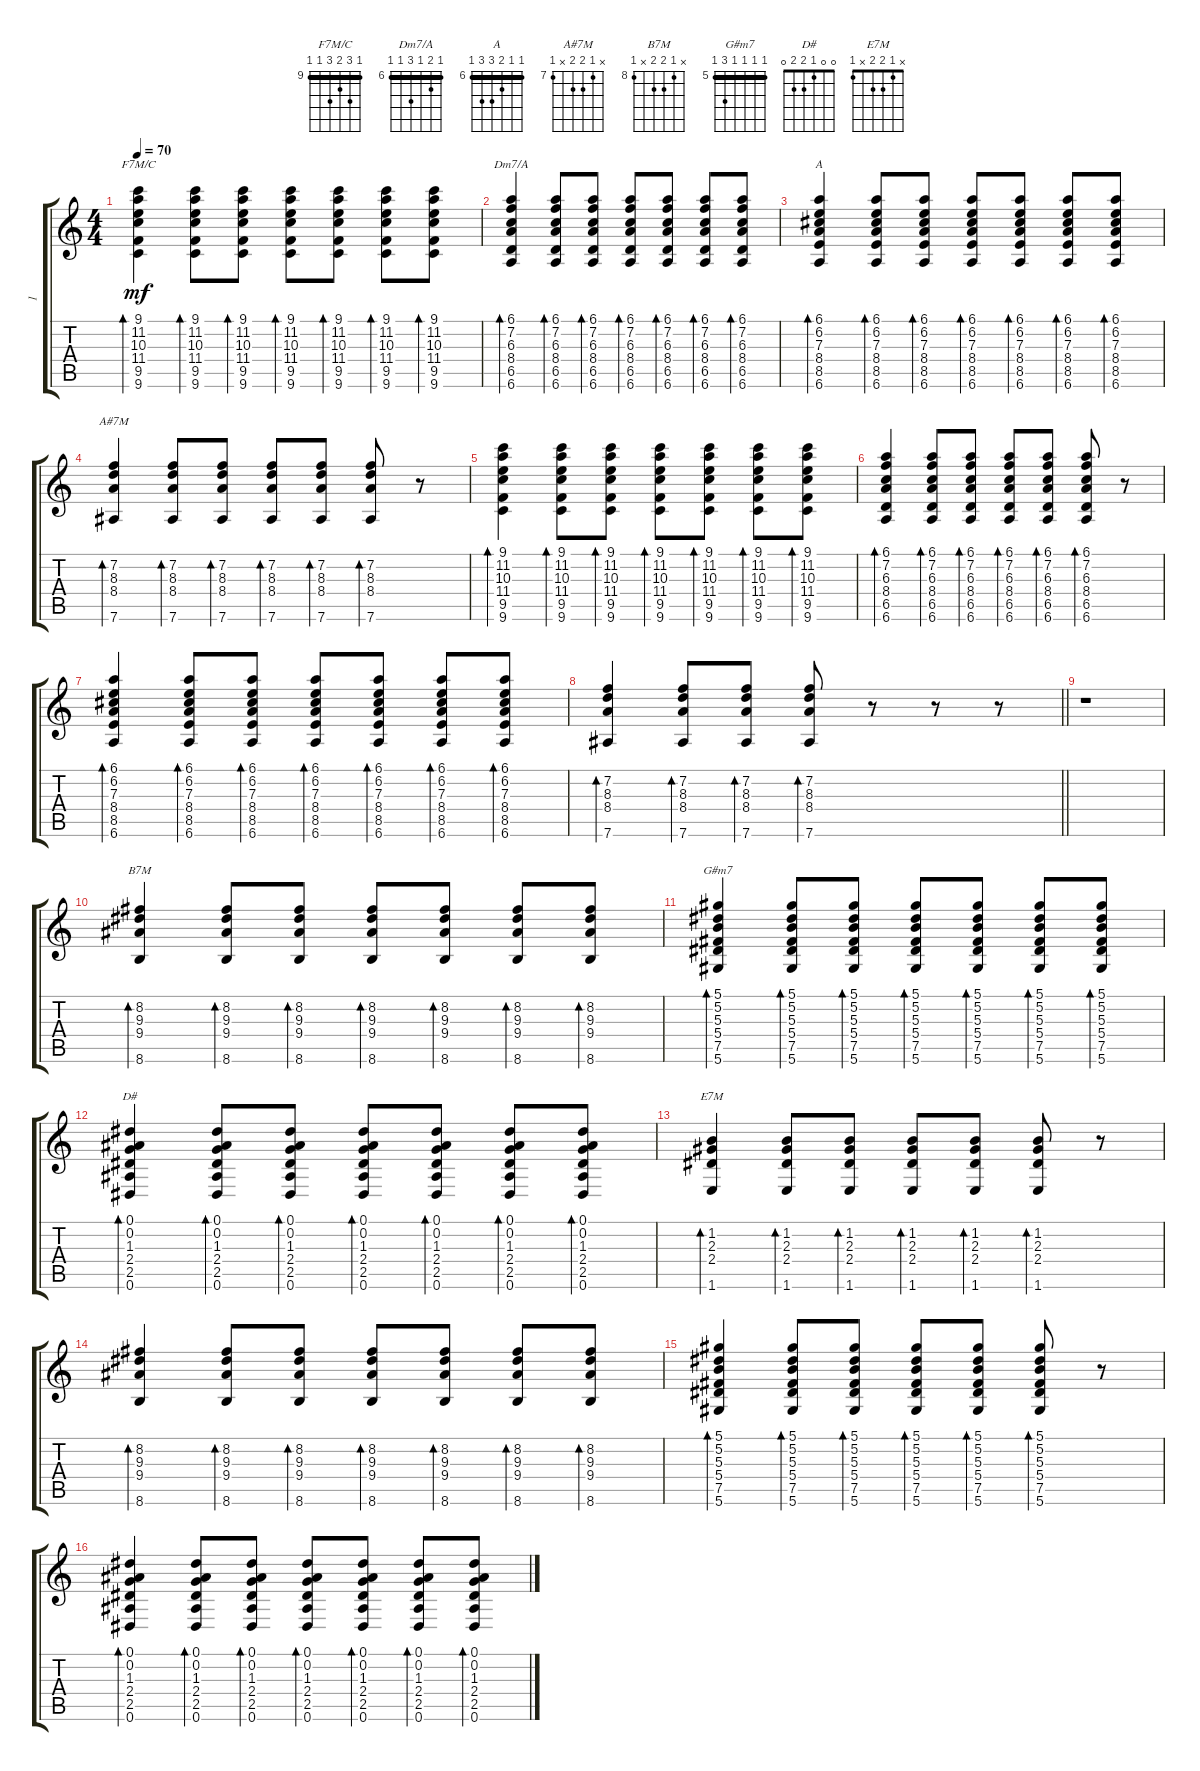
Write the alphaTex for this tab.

\track ("1" "1") {instrument electricguitarclean}
\staff {score tabs}
\tuning (Eb4 Bb3 Gb3 Db3 Ab2 Eb2) {hide}
\chord ("F7M/C" 9 11 10 11 9 9) {firstfret 9 barre 9}
\chord ("Dm7/A" 6 7 6 8 6 6) {firstfret 6 barre 6}
\chord ("A" 6 6 7 8 8 6) {firstfret 6 barre 6}
\chord ("A#7M" x 7 8 8 x 7) {firstfret 7}
\chord ("B7M" x 8 9 9 x 8) {firstfret 8}
\chord ("G#m7" 5 5 5 5 7 5) {firstfret 5 barre 5}
\chord ("D#" 0 0 1 2 2 0)
\chord ("E7M" x 1 2 2 x 1)
\ts (4 4)
\tempo 70
\clef g2
\ks c
(9.1 11.2 10.3 11.4 9.5 9.6).4{bd 30 ch "F7M/C" dy mf instrument electricguitarclean} (9.1 11.2 10.3 11.4 9.5 9.6).8{bd 30} (9.1 11.2 10.3 11.4 9.5 9.6).8{bd 30} (9.1 11.2 10.3 11.4 9.5 9.6).8{bd 30} (9.1 11.2 10.3 11.4 9.5 9.6).8{bd 30} (9.1 11.2 10.3 11.4 9.5 9.6).8{bd 30} (9.1 11.2 10.3 11.4 9.5 9.6).8{bd 30} |
(6.1 7.2 6.3 8.4 6.5 6.6).4{bd 30 ch "Dm7/A"} (6.1 7.2 6.3 8.4 6.5 6.6).8{bd 30} (6.1 7.2 6.3 8.4 6.5 6.6).8{bd 30} (6.1 7.2 6.3 8.4 6.5 6.6).8{bd 30} (6.1 7.2 6.3 8.4 6.5 6.6).8{bd 30} (6.1 7.2 6.3 8.4 6.5 6.6).8{bd 30} (6.1 7.2 6.3 8.4 6.5 6.6).8{bd 30} |
(6.1 6.2 7.3 8.4 8.5 6.6).4{bd 30 ch "A"} (6.1 6.2 7.3 8.4 8.5 6.6).8{bd 30} (6.1 6.2 7.3 8.4 8.5 6.6).8{bd 30} (6.1 6.2 7.3 8.4 8.5 6.6).8{bd 30} (6.1 6.2 7.3 8.4 8.5 6.6).8{bd 30} (6.1 6.2 7.3 8.4 8.5 6.6).8{bd 30} (6.1 6.2 7.3 8.4 8.5 6.6).8{bd 30} |
(7.2 8.3 8.4 7.6).4{bd 30 ch "A#7M"} (7.2 8.3 8.4 7.6).8{bd 30} (7.2 8.3 8.4 7.6).8{bd 30} (7.2 8.3 8.4 7.6).8{bd 30} (7.2 8.3 8.4 7.6).8{bd 30} (7.2 8.3 8.4 7.6).8{bd 30} r.8 |
(9.1 11.2 10.3 11.4 9.5 9.6).4{bd 30} (9.1 11.2 10.3 11.4 9.5 9.6).8{bd 30} (9.1 11.2 10.3 11.4 9.5 9.6).8{bd 30} (9.1 11.2 10.3 11.4 9.5 9.6).8{bd 30} (9.1 11.2 10.3 11.4 9.5 9.6).8{bd 30} (9.1 11.2 10.3 11.4 9.5 9.6).8{bd 30} (9.1 11.2 10.3 11.4 9.5 9.6).8{bd 30} |
(6.1 7.2 6.3 8.4 6.5 6.6).4{bd 30} (6.1 7.2 6.3 8.4 6.5 6.6).8{bd 30} (6.1 7.2 6.3 8.4 6.5 6.6).8{bd 30} (6.1 7.2 6.3 8.4 6.5 6.6).8{bd 30} (6.1 7.2 6.3 8.4 6.5 6.6).8{bd 30} (6.1 7.2 6.3 8.4 6.5 6.6).8{bd 30} r.8 |
(6.1 6.2 7.3 8.4 8.5 6.6).4{bd 30} (6.1 6.2 7.3 8.4 8.5 6.6).8{bd 30} (6.1 6.2 7.3 8.4 8.5 6.6).8{bd 30} (6.1 6.2 7.3 8.4 8.5 6.6).8{bd 30} (6.1 6.2 7.3 8.4 8.5 6.6).8{bd 30} (6.1 6.2 7.3 8.4 8.5 6.6).8{bd 30} (6.1 6.2 7.3 8.4 8.5 6.6).8{bd 30} |
\barLineRight lightlight
(7.2 8.3 8.4 7.6).4{bd 30} (7.2 8.3 8.4 7.6).8{bd 30} (7.2 8.3 8.4 7.6).8{bd 30} (7.2 8.3 8.4 7.6).8{bd 30} r.8 r.8 r.8 |
r.1 |
(8.2 9.3 9.4 8.6).4{bd 30 ch "B7M"} (8.2 9.3 9.4 8.6).8{bd 30} (8.2 9.3 9.4 8.6).8{bd 30} (8.2 9.3 9.4 8.6).8{bd 30} (8.2 9.3 9.4 8.6).8{bd 30} (8.2 9.3 9.4 8.6).8{bd 30} (8.2 9.3 9.4 8.6).8{bd 30} |
(5.1 5.2 5.3 5.4 7.5 5.6).4{bd 30 ch "G#m7"} (5.1 5.2 5.3 5.4 7.5 5.6).8{bd 30} (5.1 5.2 5.3 5.4 7.5 5.6).8{bd 30} (5.1 5.2 5.3 5.4 7.5 5.6).8{bd 30} (5.1 5.2 5.3 5.4 7.5 5.6).8{bd 30} (5.1 5.2 5.3 5.4 7.5 5.6).8{bd 30} (5.1 5.2 5.3 5.4 7.5 5.6).8{bd 30} |
(0.1 0.2 1.3 2.4 2.5 0.6).4{bd 30 ch "D#"} (0.1 0.2 1.3 2.4 2.5 0.6).8{bd 30} (0.1 0.2 1.3 2.4 2.5 0.6).8{bd 30} (0.1 0.2 1.3 2.4 2.5 0.6).8{bd 30} (0.1 0.2 1.3 2.4 2.5 0.6).8{bd 30} (0.1 0.2 1.3 2.4 2.5 0.6).8{bd 30} (0.1 0.2 1.3 2.4 2.5 0.6).8{bd 30} |
(1.2 2.3 2.4 1.6).4{bd 30 ch "E7M"} (1.2 2.3 2.4 1.6).8{bd 30} (1.2 2.3 2.4 1.6).8{bd 30} (1.2 2.3 2.4 1.6).8{bd 30} (1.2 2.3 2.4 1.6).8{bd 30} (1.2 2.3 2.4 1.6).8{bd 30} r.8 |
(8.2 9.3 9.4 8.6).4{bd 30} (8.2 9.3 9.4 8.6).8{bd 30} (8.2 9.3 9.4 8.6).8{bd 30} (8.2 9.3 9.4 8.6).8{bd 30} (8.2 9.3 9.4 8.6).8{bd 30} (8.2 9.3 9.4 8.6).8{bd 30} (8.2 9.3 9.4 8.6).8{bd 30} |
(5.1 5.2 5.3 5.4 7.5 5.6).4{bd 30} (5.1 5.2 5.3 5.4 7.5 5.6).8{bd 30} (5.1 5.2 5.3 5.4 7.5 5.6).8{bd 30} (5.1 5.2 5.3 5.4 7.5 5.6).8{bd 30} (5.1 5.2 5.3 5.4 7.5 5.6).8{bd 30} (5.1 5.2 5.3 5.4 7.5 5.6).8{bd 30} r.8 |
(0.1 0.2 1.3 2.4 2.5 0.6).4{bd 30} (0.1 0.2 1.3 2.4 2.5 0.6).8{bd 30} (0.1 0.2 1.3 2.4 2.5 0.6).8{bd 30} (0.1 0.2 1.3 2.4 2.5 0.6).8{bd 30} (0.1 0.2 1.3 2.4 2.5 0.6).8{bd 30} (0.1 0.2 1.3 2.4 2.5 0.6).8{bd 30} (0.1 0.2 1.3 2.4 2.5 0.6).8{bd 30}
